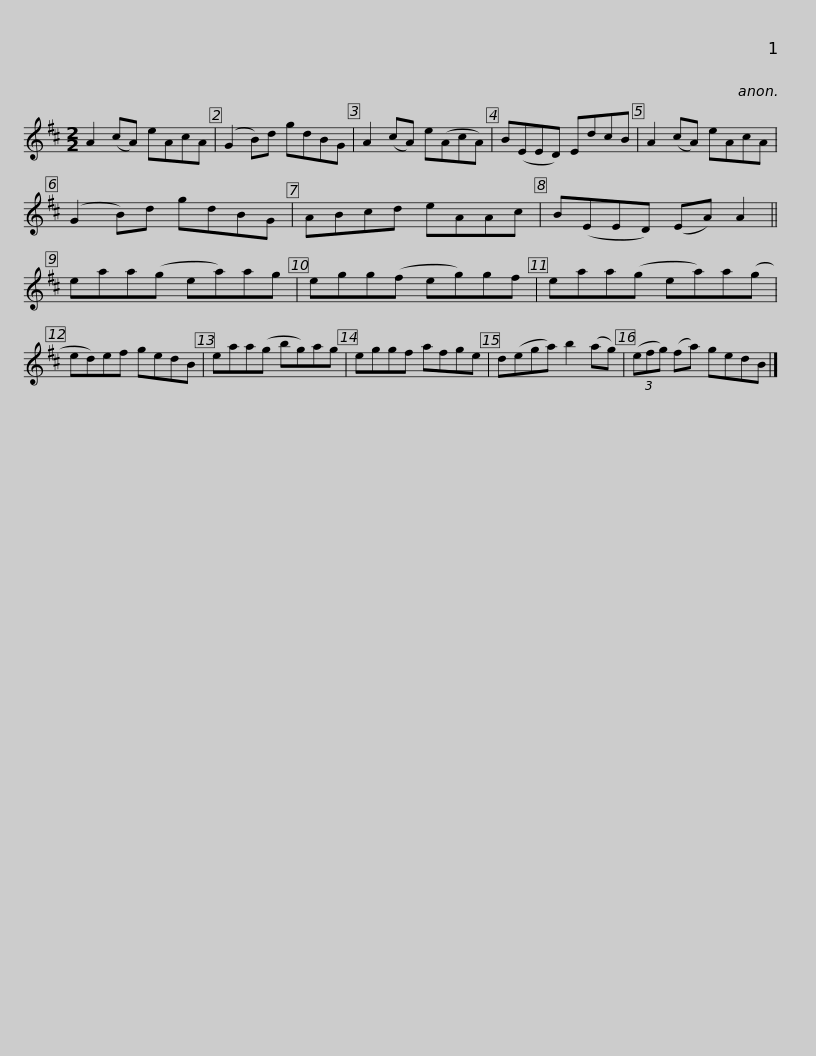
X:1
L:1/8
M:2/2
I:linebreak $
K:D
V:1 treble
V:1
 A2 (cA) eAcA | (G2 B)d gdBG | A2 (cA) e(AcA) | B(EED) EdcB | A2 (cA) eAcA | %5
 (G2 B)d gdBG |$ ABcd eAAc | B(EED) (EA) A2 || eaa(g ea)ag | egg(f eg)gf | %10
 eaa(g ea)a(g |$ ed)ef gedB | eaa(g bg)ag | eggf afge | d(ega) b2 (ag) | %15
 (3(efg) (fa) gedB |] %16
